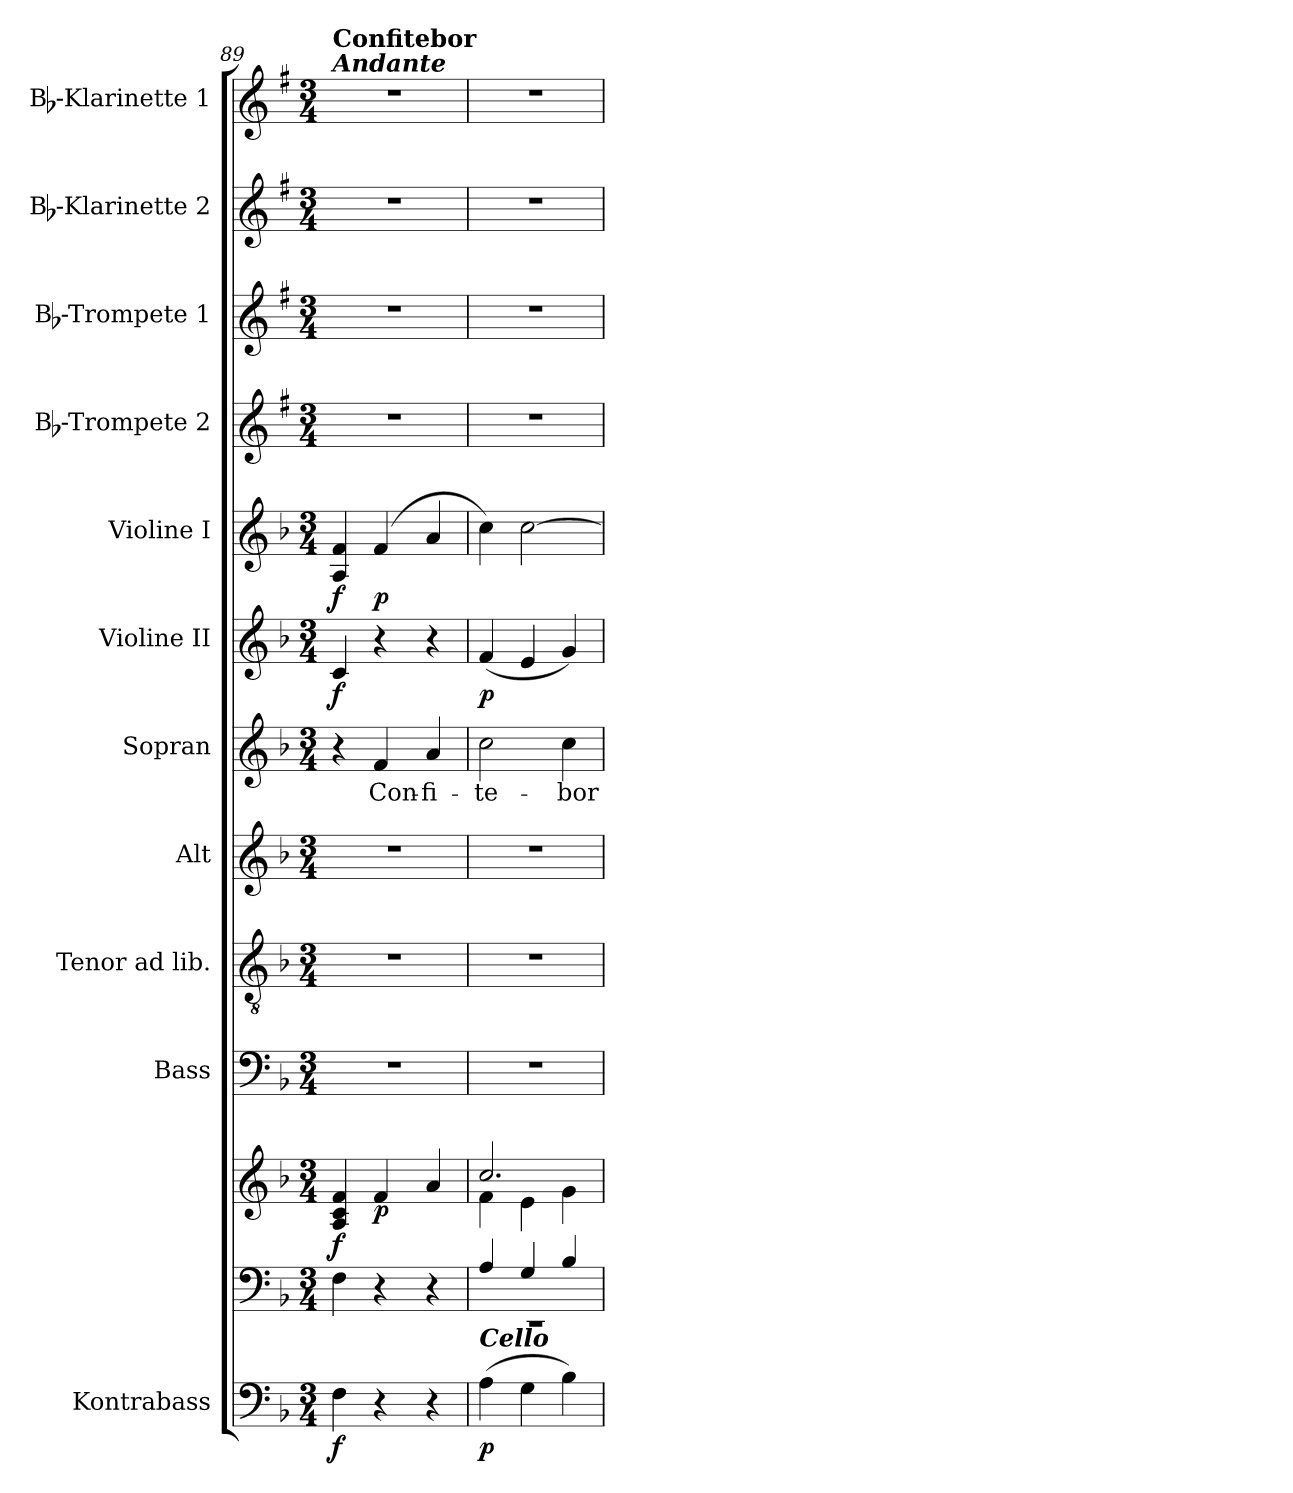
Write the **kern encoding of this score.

**kern	**dynam	**kern	**kern	**dynam	**kern	**kern	**kern	**kern	**text	**kern	**dynam	**kern	**dynam	**kern	**kern	**kern	**kern
*part12	*part12	*part11	*part11	*part11	*part10	*part9	*part8	*part7	*part7	*part6	*part6	*part5	*part5	*part4	*part3	*part2	*part1
*staff13	*staff13	*staff12	*staff11	*staff11/12	*staff10	*staff9	*staff8	*staff7	*staff7	*staff6	*staff6	*staff5	*staff5	*staff4	*staff3	*staff2	*staff1
*I"Kontrabass	*	*	*	*	*I"Bass	*I"Tenor ad lib.	*I"Alt	*I"Sopran	*	*I"Violine II	*	*I"Violine I	*	*I"Bb-Trompete 2	*I"Bb-Trompete 1	*I"Bb-Klarinette 2	*I"Bb-Klarinette 1
*I'Kb.	*	*	*	*	*I'B.	*I'T.	*I'A.	*I'S.	*	*I'Vl. II	*	*I'Vl. I	*	*I'Bb Trp. 2	*I'Bb Trp. 1	*I'Bb Kl. 2	*I'Bb Kl. 1
!!LO:PB:g=z
*clefF4	*	*clefF4	*clefG2	*	*clefF4	*clefGv2	*clefG2	*clefG2	*	*clefG2	*	*clefG2	*	*clefG2	*clefG2	*clefG2	*clefG2
*ITrd7c12	*	*	*	*	*	*	*	*	*	*	*	*	*	*ITrd1c2	*ITrd1c2	*ITrd1c2	*ITrd1c2
*k[b-]	*	*k[b-]	*k[b-]	*	*k[b-]	*k[b-]	*k[b-]	*k[b-]	*	*k[b-]	*	*k[b-]	*	*k[b-]	*k[b-]	*k[b-]	*k[b-]
*F:	*	*F:	*F:	*	*F:	*F:	*F:	*F:	*	*F:	*	*F:	*	*F:	*F:	*F:	*F:
*M3/4	*	*M3/4	*M3/4	*	*M3/4	*M3/4	*M3/4	*M3/4	*	*M3/4	*	*M3/4	*	*M3/4	*M3/4	*M3/4	*M3/4
=89	=89	=89	=89	=89	=89	=89	=89	=89	=89	=89	=89	=89	=89	=89	=89	=89	=89
!	!	!	!	!	!	!	!	!	!	!	!	!	!	!	!	!	!LO:TX:a:Bi:t=Andante
!	!	!	!	!	!	!	!	!	!	!	!	!	!	!	!	!	!LO:TX:a:B:t=Confitebor
!	!LO:DY:b	!	!	!LO:DY:b	!	!	!	!	!	!	!LO:DY:b	!	!LO:DY:b	!	!	!	!
4FF\	f	4F\	4A/ 4c/ 4f/	f	2.r	2.r	2.r	4r	.	4c/	f	4A/ 4f/	f	2.r	2.r	2.r	2.r
!	!	!	!	!LO:DY:b	!	!	!	!	!LO:LY:b	!	!	!	!LO:DY:b	!	!	!	!
4r	.	4r	4f/	p	.	.	.	4f/	Con-	4r	.	(>4f/	p	.	.	.	.
!	!	!	!	!	!	!	!	!	!LO:LY:b	!	!	!	!	!	!	!	!
4r	.	4r	4a/	.	.	.	.	4a/	-fi-	4r	.	4a/	.	.	.	.	.
=90	=90	=90	=90	=90	=90	=90	=90	=90	=90	=90	=90	=90	=90	=90	=90	=90	=90
*	*	*^	*	*	*	*	*	*	*	*	*	*	*	*	*	*	*
!LO:TX:a:Bi:t=Cello	!	!	!	!	!	!	!	!	!	!	!	!	!	!	!	!	!	!
!	!LO:DY:b	!	!LO:N:vis=1	!	!	!	!	!	!	!LO:LY:b	!	!LO:DY:b	!	!	!	!	!	!
*	*	*	*	*^	*	*	*	*	*	*	*	*	*	*	*	*	*	*
(>4AA\	p	4A/	2.rEE	2.cc/	4f\	.	2.r	2.r	2.r	2cc\	-te-	(<4f/	p	4cc\)	.	2.r	2.r	2.r	2.r
4GG\	.	4G/	.	.	4e\	.	.	.	.	.	.	4e/	.	[2cc\	.	.	.	.	.
!	!	!	!	!	!	!	!	!	!	!	!LO:LY:b	!	!	!	!	!	!	!	!
4BB-\)	.	4B-/	.	.	4g\	.	.	.	.	4cc\	-bor	4g/)	.	.	.	.	.	.	.
*	*	*v	*v	*	*	*	*	*	*	*	*	*	*	*	*	*	*	*	*
*	*	*	*v	*v	*	*	*	*	*	*	*	*	*	*	*	*	*	*
=	=	=	=	=	=	=	=	=	=	=	=	=	=	=	=	=	=
*-	*-	*-	*-	*-	*-	*-	*-	*-	*-	*-	*-	*-	*-	*-	*-	*-	*-
